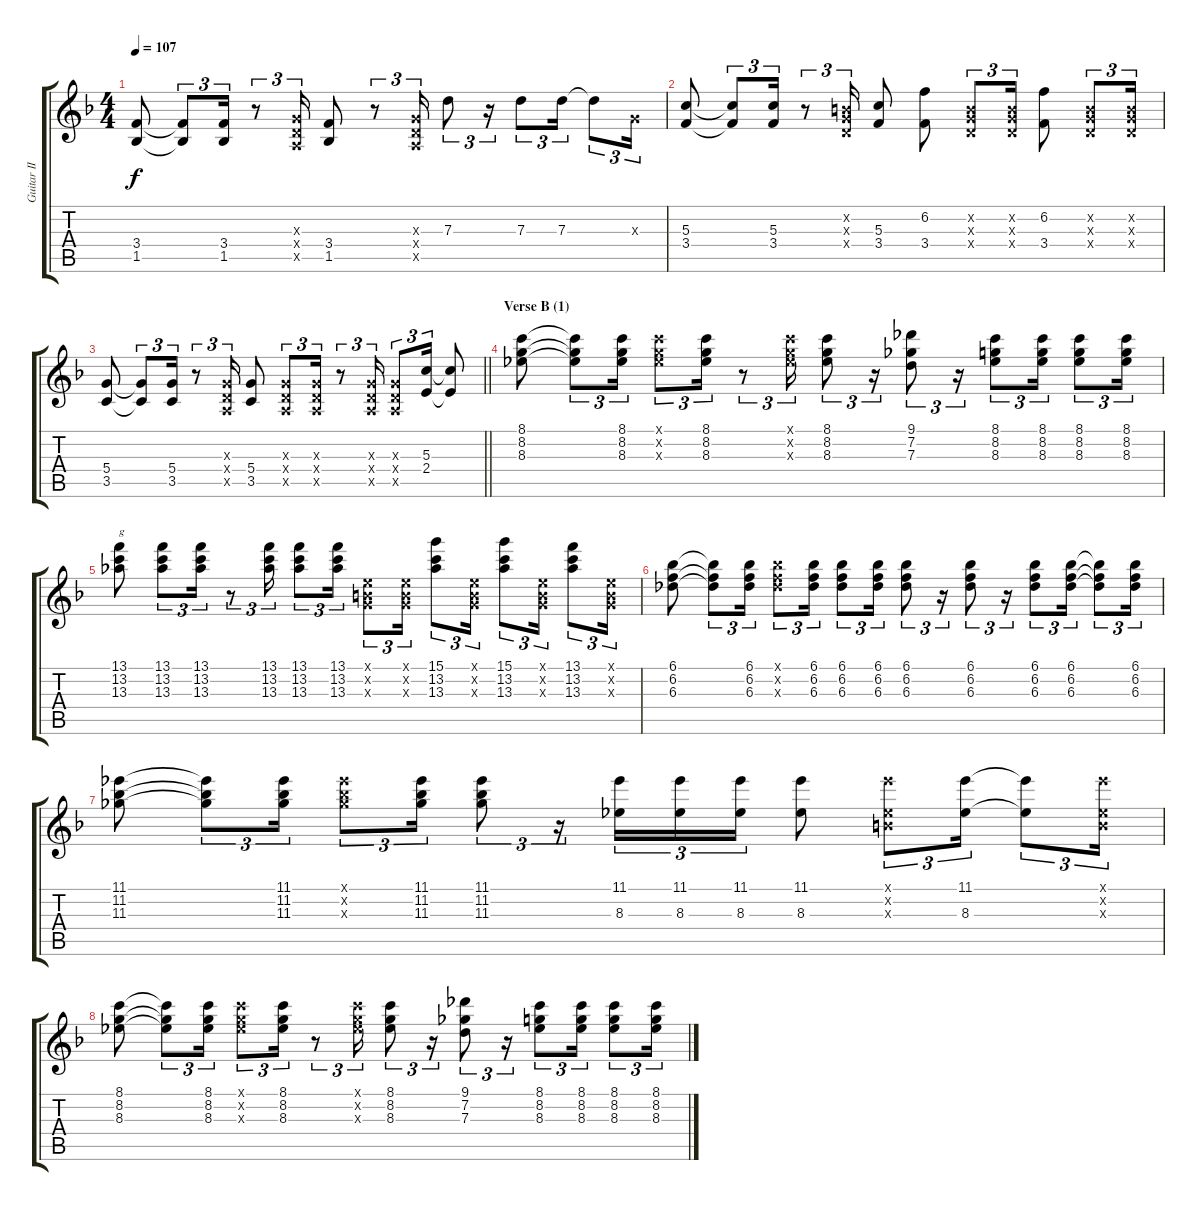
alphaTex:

\track ("Guitar II (sounding)" "Guitar II ") {instrument distortionguitar}
\staff {score tabs}
\tuning (E4 B3 G3 D3 A2 E2) {hide}
\ts (4 4)
\tempo 107
\clef g2
\ks dminor
(3.4 1.5).8{dy f} (3.4{t} 1.5{t}).8{tu (3 2)} (3.4 1.5).16{tu (3 2)} r.8{tu (3 2)} (0.3{x} 0.4{x} 0.5{x}).16{tu (3 2)} (3.4 1.5).8 r.8{tu (3 2)} (0.3{x} 0.4{x} 0.5{x}).16{tu (3 2)} 7.3.8{tu (3 2)} r.16{tu (3 2)} 7.3.8{tu (3 2)} 7.3.16{tu (3 2)} 7.3{t}.8{tu (3 2)} 0.3{x}.16{tu (3 2)} |
(5.3 3.4).8 (5.3{t} 3.4{t}).8{tu (3 2)} (5.3 3.4).16{tu (3 2)} r.8{tu (3 2)} (0.2{x} 0.3{x} 0.4{x}).16{tu (3 2)} (5.3 3.4).8 (6.2 3.4).8 (0.2{x} 0.3{x} 0.4{x}).8{tu (3 2)} (0.2{x} 0.3{x} 0.4{x}).16{tu (3 2)} (6.2 3.4).8 (0.2{x} 0.3{x} 0.4{x}).8{tu (3 2)} (0.2{x} 0.3{x} 0.4{x}).16{tu (3 2)} |
\barLineRight lightlight
(5.4 3.5).8 (5.4{t} 3.5{t}).8{tu (3 2)} (5.4 3.5).16{tu (3 2)} r.8{tu (3 2)} (0.3{x} 0.4{x} 0.5{x}).16{tu (3 2)} (5.4 3.5).8 (0.3{x} 0.4{x} 0.5{x}).8{tu (3 2)} (0.3{x} 0.4{x} 0.5{x}).16{tu (3 2)} r.8{tu (3 2)} (0.3{x} 0.4{x} 0.5{x}).16{tu (3 2)} (0.3{x} 0.4{x} 0.5{x}).8{tu (3 2)} (5.3 2.4).16{tu (3 2)} (5.3{t} 2.4{t}).8 |
\section ("" "Verse B (1)")
(8.1 8.2 8.3).8 (8.1{t} 8.2{t} 8.3{t}).8{tu (3 2)} (8.1 8.2 8.3).16{tu (3 2)} (8.1{x} 8.2{x} 8.3{x}).8{tu (3 2)} (8.1 8.2 8.3).16{tu (3 2)} r.8{tu (3 2)} (8.1{x} 8.2{x} 8.3{x}).16{tu (3 2)} (8.1 8.2 8.3).8{tu (3 2)} r.16{tu (3 2)} (9.1 7.2 7.3).8{tu (3 2)} r.16{tu (3 2)} (8.1 8.2 8.3).8{tu (3 2)} (8.1 8.2 8.3).16{tu (3 2)} (8.1 8.2 8.3).8{tu (3 2)} (8.1 8.2 8.3).16{tu (3 2)} |
(13.1 13.2 13.3).8{txt "g"} (13.1 13.2 13.3).8{tu (3 2)} (13.1 13.2 13.3).16{tu (3 2)} r.8{tu (3 2)} (13.1 13.2 13.3).16{tu (3 2)} (13.1 13.2 13.3).8{tu (3 2)} (13.1 13.2 13.3).16{tu (3 2)} (0.1{x} 0.2{x} 0.3{x}).8{tu (3 2)} (0.1{x} 0.2{x} 0.3{x}).16{tu (3 2)} (15.1 13.2 13.3).8{tu (3 2)} (0.1{x} 0.2{x} 0.3{x}).16{tu (3 2)} (15.1 13.2 13.3).8{tu (3 2)} (0.1{x} 0.2{x} 0.3{x}).16{tu (3 2)} (13.1 13.2 13.3).8{tu (3 2)} (0.1{x} 0.2{x} 0.3{x}).16{tu (3 2)} |
(6.1 6.2 6.3).8 (6.1{t} 6.2{t} 6.3{t}).8{tu (3 2)} (6.1 6.2 6.3).16{tu (3 2)} (6.1{x} 6.2{x} 6.3{x}).8{tu (3 2)} (6.1 6.2 6.3).16{tu (3 2)} (6.1 6.2 6.3).8{tu (3 2)} (6.1 6.2 6.3).16{tu (3 2)} (6.1 6.2 6.3).8{tu (3 2)} r.16{tu (3 2)} (6.1 6.2 6.3).8{tu (3 2)} r.16{tu (3 2)} (6.1 6.2 6.3).8{tu (3 2)} (6.1 6.2 6.3).16{tu (3 2)} (6.1{t} 6.2{t} 6.3{t}).8{tu (3 2)} (6.1 6.2 6.3).16{tu (3 2)} |
(11.1 11.2 11.3).8 (11.1{t} 11.2{t} 11.3{t}).8{tu (3 2)} (11.1 11.2 11.3).16{tu (3 2)} (11.1{x} 11.2{x} 11.3{x}).8{tu (3 2)} (11.1 11.2 11.3).16{tu (3 2)} (11.1 11.2 11.3).8{tu (3 2)} r.16{tu (3 2)} (11.1 8.3).16{tu (3 2)} (11.1 8.3).16{tu (3 2)} (11.1 8.3).16{tu (3 2)} (11.1 8.3).8 (11.1{x} 0.2{x} 8.3{x}).8{tu (3 2)} (11.1 8.3).16{tu (3 2)} (11.1{t} 8.3{t}).8{tu (3 2)} (11.1{x} 0.2{x} 8.3{x}).16{tu (3 2)} |
(8.1 8.2 8.3).8 (8.1{t} 8.2{t} 8.3{t}).8{tu (3 2)} (8.1 8.2 8.3).16{tu (3 2)} (8.1{x} 8.2{x} 8.3{x}).8{tu (3 2)} (8.1 8.2 8.3).16{tu (3 2)} r.8{tu (3 2)} (8.1{x} 8.2{x} 8.3{x}).16{tu (3 2)} (8.1 8.2 8.3).8{tu (3 2)} r.16{tu (3 2)} (9.1 7.2 7.3).8{tu (3 2)} r.16{tu (3 2)} (8.1 8.2 8.3).8{tu (3 2)} (8.1 8.2 8.3).16{tu (3 2)} (8.1 8.2 8.3).8{tu (3 2)} (8.1 8.2 8.3).16{tu (3 2)}
